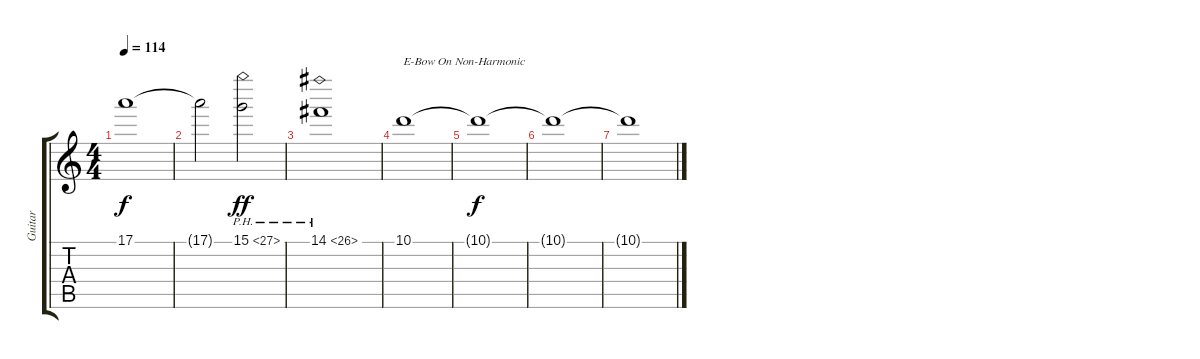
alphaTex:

\track ("Guitar" "Guitar") {instrument distortionguitar}
\staff {score tabs}
\tuning (E4 B3 G3 D3 A2 E2) {hide}
\ts (4 4)
\tempo 114
\clef g2
\ks c
17.1{t}.1{dy f} |
17.1{t}.2 15.1{ph 12}.2{dy ff} |
14.1{ph 12}.1 |
10.1.1{txt "E-Bow On Non-Harmonic"} |
10.1{t}.1{dy f} |
10.1{t}.1{volume 0} |
10.1{t}.1
